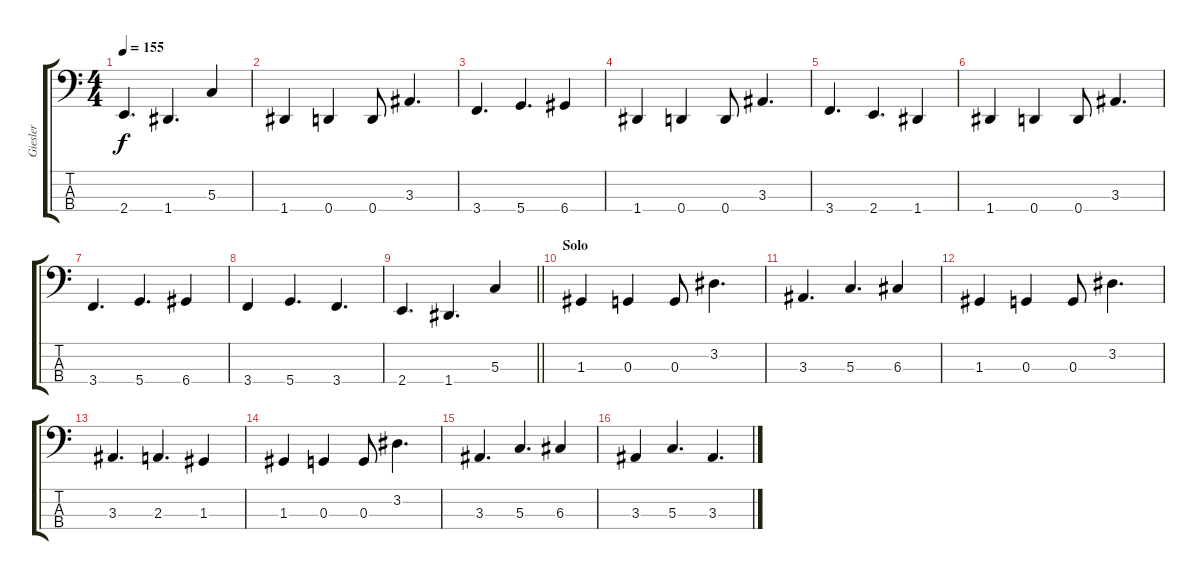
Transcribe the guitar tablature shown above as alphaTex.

\track ("Giesler" "Giesler") {instrument electricbassfinger}
\staff {score tabs}
\tuning (F2 C2 G1 D1) {hide}
\ts (4 4)
\tempo 155
\clef f4
\ks c
2.4.4{d dy f} 1.4.4{d} 5.3.4 |
1.4.4 0.4.4 0.4.8 3.3.4{d} |
3.4.4{d} 5.4.4{d} 6.4.4 |
1.4.4 0.4.4 0.4.8 3.3.4{d} |
3.4.4{d} 2.4.4{d} 1.4.4 |
1.4.4 0.4.4 0.4.8 3.3.4{d} |
3.4.4{d} 5.4.4{d} 6.4.4 |
3.4.4 5.4.4{d} 3.4.4{d} |
\barLineRight lightlight
2.4.4{d} 1.4.4{d} 5.3.4 |
\section ("" "Solo")
1.3.4 0.3.4 0.3.8 3.2.4{d} |
3.3.4{d} 5.3.4{d} 6.3.4 |
1.3.4 0.3.4 0.3.8 3.2.4{d} |
3.3.4{d} 2.3.4{d} 1.3.4 |
1.3.4 0.3.4 0.3.8 3.2.4{d} |
3.3.4{d} 5.3.4{d} 6.3.4 |
3.3.4 5.3.4{d} 3.3.4{d}
